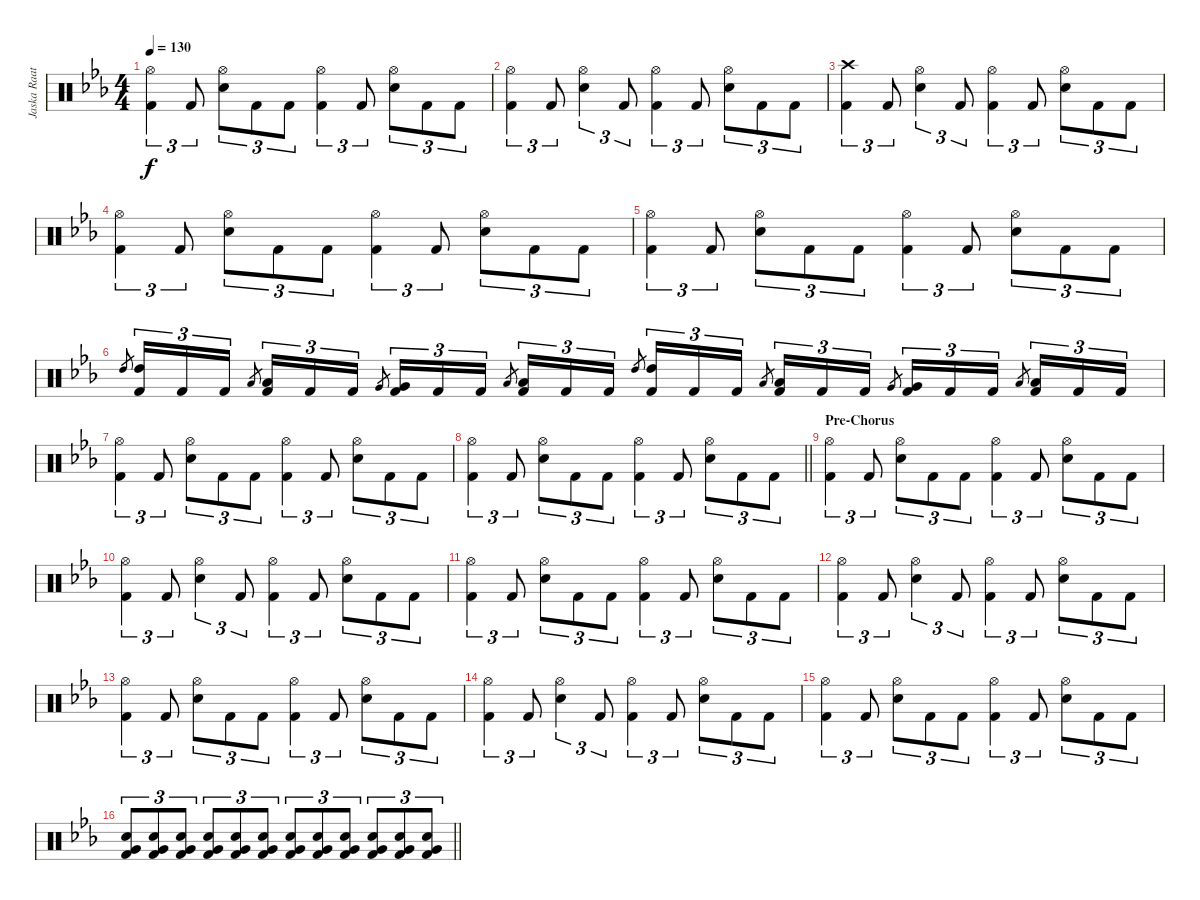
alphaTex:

\track ("Jaska Raatikainen" "Jaska Raat") {instrument percussion}
\staff {score}
\articulation defaults
\ts (4 4)
\tempo 130
\clef neutral
\ks eb
("Hi-Hat (open)" "Kick (hit) 2").4{tu (3 2) dy f} "Kick (hit) 2".8{tu (3 2)} ("Hi-Hat (open)" "Snare (hit) 2").8{tu (3 2)} "Kick (hit) 2".8{tu (3 2)} "Kick (hit) 2".8{tu (3 2)} ("Hi-Hat (open)" "Kick (hit) 2").4{tu (3 2)} "Kick (hit) 2".8{tu (3 2)} ("Hi-Hat (open)" "Snare (hit) 2").8{tu (3 2)} "Kick (hit) 2".8{tu (3 2)} "Kick (hit) 2".8{tu (3 2)} |
("Hi-Hat (open)" "Kick (hit) 2").4{tu (3 2)} "Kick (hit) 2".8{tu (3 2)} ("Hi-Hat (open)" "Snare (hit) 2").4{tu (3 2)} "Kick (hit) 2".8{tu (3 2)} ("Hi-Hat (open)" "Kick (hit) 2").4{tu (3 2)} "Kick (hit) 2".8{tu (3 2)} ("Hi-Hat (open)" "Snare (hit) 2").8{tu (3 2)} "Kick (hit) 2".8{tu (3 2)} "Kick (hit) 2".8{tu (3 2)} |
("Crash high (hit)" "Kick (hit) 2").4{tu (3 2)} "Kick (hit) 2".8{tu (3 2)} ("Hi-Hat (open)" "Snare (hit) 2").4{tu (3 2)} "Kick (hit) 2".8{tu (3 2)} ("Hi-Hat (open)" "Kick (hit) 2").4{tu (3 2)} "Kick (hit) 2".8{tu (3 2)} ("Hi-Hat (open)" "Snare (hit) 2").8{tu (3 2)} "Kick (hit) 2".8{tu (3 2)} "Kick (hit) 2".8{tu (3 2)} |
("Hi-Hat (open)" "Kick (hit) 2").4{tu (3 2)} "Kick (hit) 2".8{tu (3 2)} ("Hi-Hat (open)" "Snare (hit) 2").8{tu (3 2)} "Kick (hit) 2".8{tu (3 2)} "Kick (hit) 2".8{tu (3 2)} ("Hi-Hat (open)" "Kick (hit) 2").4{tu (3 2)} "Kick (hit) 2".8{tu (3 2)} ("Hi-Hat (open)" "Snare (hit) 2").8{tu (3 2)} "Kick (hit) 2".8{tu (3 2)} "Kick (hit) 2".8{tu (3 2)} |
("Hi-Hat (open)" "Kick (hit) 2").4{tu (3 2)} "Kick (hit) 2".8{tu (3 2)} ("Hi-Hat (open)" "Snare (hit) 2").8{tu (3 2)} "Kick (hit) 2".8{tu (3 2)} "Kick (hit) 2".8{tu (3 2)} ("Hi-Hat (open)" "Kick (hit) 2").4{tu (3 2)} "Kick (hit) 2".8{tu (3 2)} ("Hi-Hat (open)" "Snare (hit) 2").8{tu (3 2)} "Kick (hit) 2".8{tu (3 2)} "Kick (hit) 2".8{tu (3 2)} |
"High Tom (hit)".8{gr} ("High Tom (hit)" "Kick (hit) 2").16{tu (3 2)} "Kick (hit) 2".16{tu (3 2)} "Kick (hit) 2".16{tu (3 2)} "Low Tom (hit)".8{gr beam splitsecondary} ("Low Tom (hit)" "Kick (hit) 2").16{tu (3 2)} "Kick (hit) 2".16{tu (3 2)} "Kick (hit) 2".16{tu (3 2)} "Very Low Tom (hit)".8{gr} ("Very Low Tom (hit)" "Kick (hit) 2").16{tu (3 2)} "Kick (hit) 2".16{tu (3 2)} "Kick (hit) 2".16{tu (3 2)} "Low Floor Tom (hit)".8{gr beam splitsecondary} ("Low Floor Tom (hit)" "Kick (hit) 2").16{tu (3 2)} "Kick (hit) 2".16{tu (3 2)} "Kick (hit) 2".16{tu (3 2)} "High Tom (hit)".8{gr} ("High Tom (hit)" "Kick (hit) 2").16{tu (3 2)} "Kick (hit) 2".16{tu (3 2)} "Kick (hit) 2".16{tu (3 2)} "Low Tom (hit)".8{gr beam splitsecondary} ("Low Tom (hit)" "Kick (hit) 2").16{tu (3 2)} "Kick (hit) 2".16{tu (3 2)} "Kick (hit) 2".16{tu (3 2)} "Very Low Tom (hit)".8{gr} ("Very Low Tom (hit)" "Kick (hit) 2").16{tu (3 2)} "Kick (hit) 2".16{tu (3 2)} "Kick (hit) 2".16{tu (3 2)} "Low Floor Tom (hit)".8{gr beam splitsecondary} ("Low Floor Tom (hit)" "Kick (hit) 2").16{tu (3 2)} "Kick (hit) 2".16{tu (3 2)} "Kick (hit) 2".16{tu (3 2)} |
("Hi-Hat (open)" "Kick (hit) 2").4{tu (3 2)} "Kick (hit) 2".8{tu (3 2)} ("Hi-Hat (open)" "Snare (hit) 2").8{tu (3 2)} "Kick (hit) 2".8{tu (3 2)} "Kick (hit) 2".8{tu (3 2)} ("Hi-Hat (open)" "Kick (hit) 2").4{tu (3 2)} "Kick (hit) 2".8{tu (3 2)} ("Hi-Hat (open)" "Snare (hit) 2").8{tu (3 2)} "Kick (hit) 2".8{tu (3 2)} "Kick (hit) 2".8{tu (3 2)} |
\barLineRight lightlight
("Hi-Hat (open)" "Kick (hit) 2").4{tu (3 2)} "Kick (hit) 2".8{tu (3 2)} ("Hi-Hat (open)" "Snare (hit) 2").8{tu (3 2)} "Kick (hit) 2".8{tu (3 2)} "Kick (hit) 2".8{tu (3 2)} ("Hi-Hat (open)" "Kick (hit) 2").4{tu (3 2)} "Kick (hit) 2".8{tu (3 2)} ("Hi-Hat (open)" "Snare (hit) 2").8{tu (3 2)} "Kick (hit) 2".8{tu (3 2)} "Kick (hit) 2".8{tu (3 2)} |
\section ("" "Pre-Chorus")
("Hi-Hat (open)" "Kick (hit) 2").4{tu (3 2)} "Kick (hit) 2".8{tu (3 2)} ("Hi-Hat (open)" "Snare (hit) 2").8{tu (3 2)} "Kick (hit) 2".8{tu (3 2)} "Kick (hit) 2".8{tu (3 2)} ("Hi-Hat (open)" "Kick (hit) 2").4{tu (3 2)} "Kick (hit) 2".8{tu (3 2)} ("Hi-Hat (open)" "Snare (hit) 2").8{tu (3 2)} "Kick (hit) 2".8{tu (3 2)} "Kick (hit) 2".8{tu (3 2)} |
("Hi-Hat (open)" "Kick (hit) 2").4{tu (3 2)} "Kick (hit) 2".8{tu (3 2)} ("Hi-Hat (open)" "Snare (hit) 2").4{tu (3 2)} "Kick (hit) 2".8{tu (3 2)} ("Hi-Hat (open)" "Kick (hit) 2").4{tu (3 2)} "Kick (hit) 2".8{tu (3 2)} ("Hi-Hat (open)" "Snare (hit) 2").8{tu (3 2)} "Kick (hit) 2".8{tu (3 2)} "Kick (hit) 2".8{tu (3 2)} |
("Hi-Hat (open)" "Kick (hit) 2").4{tu (3 2)} "Kick (hit) 2".8{tu (3 2)} ("Hi-Hat (open)" "Snare (hit) 2").8{tu (3 2)} "Kick (hit) 2".8{tu (3 2)} "Kick (hit) 2".8{tu (3 2)} ("Hi-Hat (open)" "Kick (hit) 2").4{tu (3 2)} "Kick (hit) 2".8{tu (3 2)} ("Hi-Hat (open)" "Snare (hit) 2").8{tu (3 2)} "Kick (hit) 2".8{tu (3 2)} "Kick (hit) 2".8{tu (3 2)} |
("Hi-Hat (open)" "Kick (hit) 2").4{tu (3 2)} "Kick (hit) 2".8{tu (3 2)} ("Hi-Hat (open)" "Snare (hit) 2").4{tu (3 2)} "Kick (hit) 2".8{tu (3 2)} ("Hi-Hat (open)" "Kick (hit) 2").4{tu (3 2)} "Kick (hit) 2".8{tu (3 2)} ("Hi-Hat (open)" "Snare (hit) 2").8{tu (3 2)} "Kick (hit) 2".8{tu (3 2)} "Kick (hit) 2".8{tu (3 2)} |
("Hi-Hat (open)" "Kick (hit) 2").4{tu (3 2)} "Kick (hit) 2".8{tu (3 2)} ("Hi-Hat (open)" "Snare (hit) 2").8{tu (3 2)} "Kick (hit) 2".8{tu (3 2)} "Kick (hit) 2".8{tu (3 2)} ("Hi-Hat (open)" "Kick (hit) 2").4{tu (3 2)} "Kick (hit) 2".8{tu (3 2)} ("Hi-Hat (open)" "Snare (hit) 2").8{tu (3 2)} "Kick (hit) 2".8{tu (3 2)} "Kick (hit) 2".8{tu (3 2)} |
("Hi-Hat (open)" "Kick (hit) 2").4{tu (3 2)} "Kick (hit) 2".8{tu (3 2)} ("Hi-Hat (open)" "Snare (hit) 2").4{tu (3 2)} "Kick (hit) 2".8{tu (3 2)} ("Hi-Hat (open)" "Kick (hit) 2").4{tu (3 2)} "Kick (hit) 2".8{tu (3 2)} ("Hi-Hat (open)" "Snare (hit) 2").8{tu (3 2)} "Kick (hit) 2".8{tu (3 2)} "Kick (hit) 2".8{tu (3 2)} |
("Hi-Hat (open)" "Kick (hit) 2").4{tu (3 2)} "Kick (hit) 2".8{tu (3 2)} ("Hi-Hat (open)" "Snare (hit) 2").8{tu (3 2)} "Kick (hit) 2".8{tu (3 2)} "Kick (hit) 2".8{tu (3 2)} ("Hi-Hat (open)" "Kick (hit) 2").4{tu (3 2)} "Kick (hit) 2".8{tu (3 2)} ("Hi-Hat (open)" "Snare (hit) 2").8{tu (3 2)} "Kick (hit) 2".8{tu (3 2)} "Kick (hit) 2".8{tu (3 2)} |
\barLineRight lightlight
("Snare (hit) 2" "Very Low Tom (hit)" "Kick (hit) 2").8{tu (3 2)} ("Snare (hit) 2" "Very Low Tom (hit)" "Kick (hit) 2").8{tu (3 2)} ("Snare (hit) 2" "Very Low Tom (hit)" "Kick (hit) 2").8{tu (3 2)} ("Snare (hit) 2" "Very Low Tom (hit)" "Kick (hit) 2").8{tu (3 2)} ("Snare (hit) 2" "Very Low Tom (hit)" "Kick (hit) 2").8{tu (3 2)} ("Snare (hit) 2" "Very Low Tom (hit)" "Kick (hit) 2").8{tu (3 2)} ("Snare (hit) 2" "Very Low Tom (hit)" "Kick (hit) 2").8{tu (3 2)} ("Snare (hit) 2" "Very Low Tom (hit)" "Kick (hit) 2").8{tu (3 2)} ("Snare (hit) 2" "Very Low Tom (hit)" "Kick (hit) 2").8{tu (3 2)} ("Snare (hit) 2" "Very Low Tom (hit)" "Kick (hit) 2").8{tu (3 2)} ("Snare (hit) 2" "Very Low Tom (hit)" "Kick (hit) 2").8{tu (3 2)} ("Snare (hit) 2" "Very Low Tom (hit)" "Kick (hit) 2").8{tu (3 2)}
